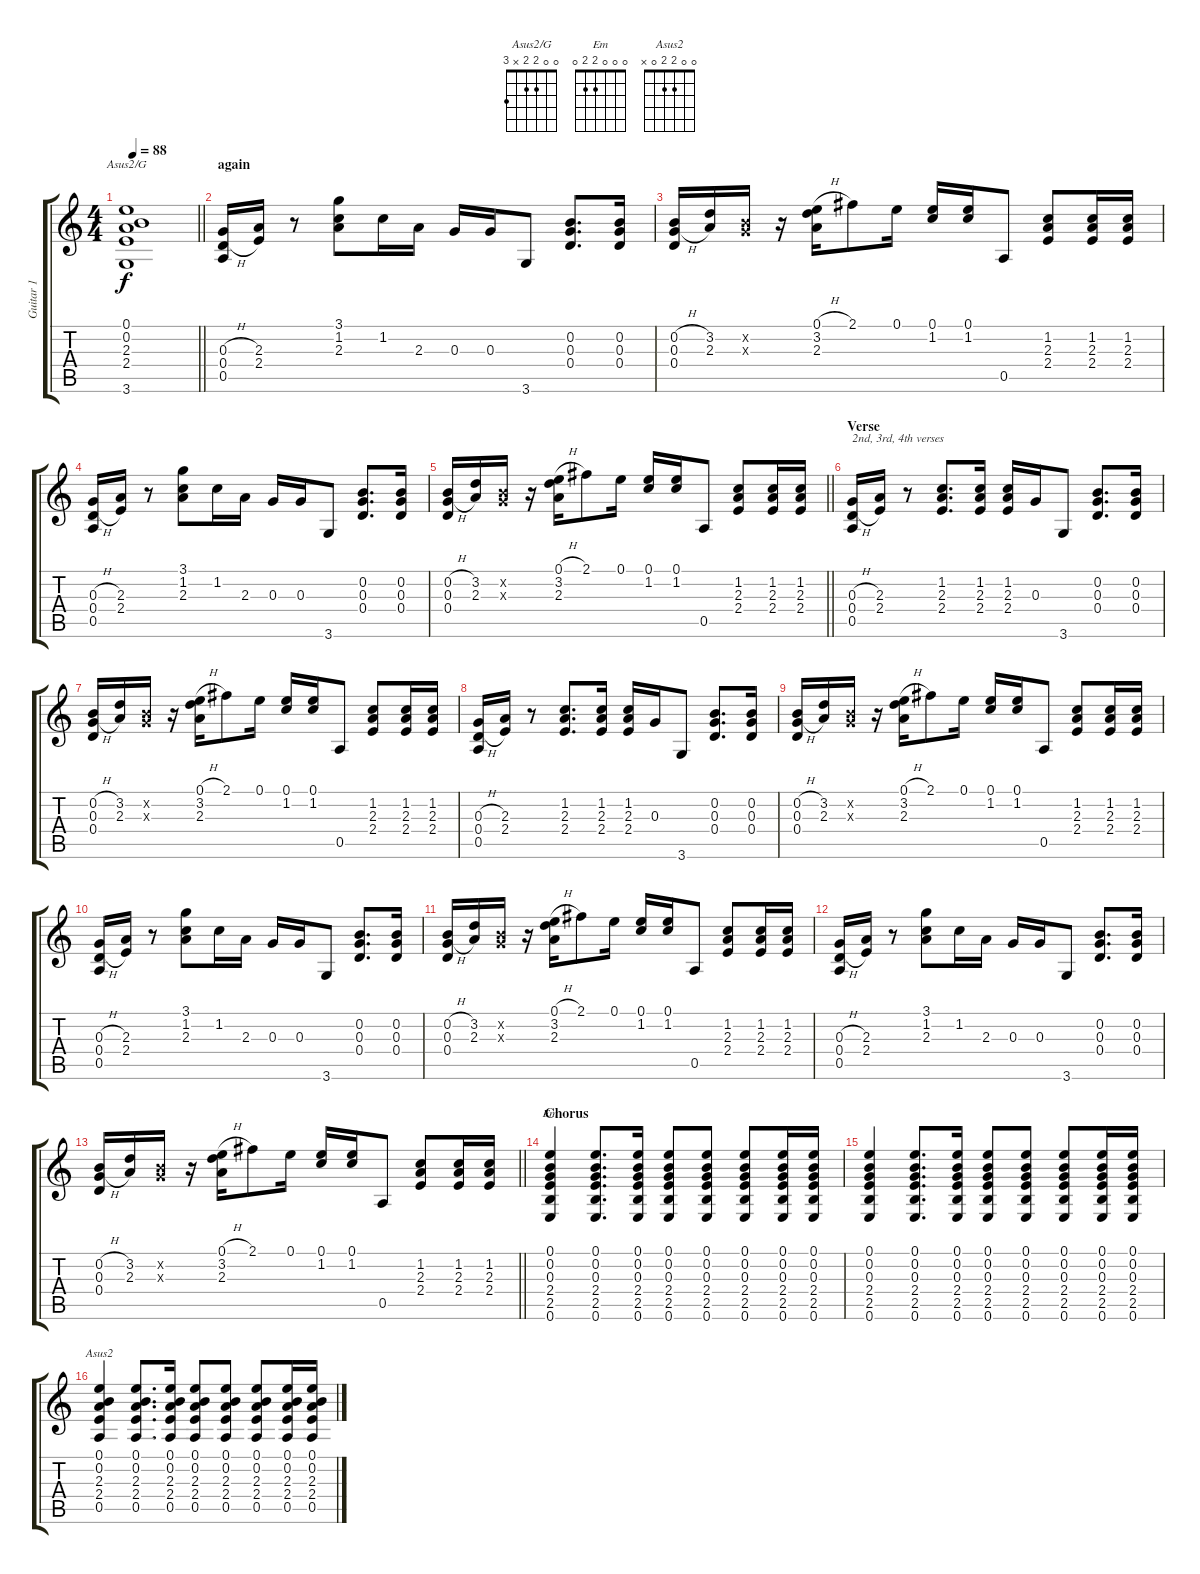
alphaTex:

\track ("Guitar 1" "Guitar 1") {instrument electricguitarjazz}
\staff {score tabs}
\tuning (E4 B3 G3 D3 A2 E2) {hide}
\chord ("Asus2/G" 0 0 2 2 x 3)
\chord ("Em" 0 0 0 2 2 0)
\chord ("Asus2" 0 0 2 2 0 x)
\ts (4 4)
\tempo 88
\clef g2
\barLineRight lightlight
\ks c
(0.1 0.2 2.3 2.4 3.6).1{ch "Asus2/G" dy f} |
\section ("" "again")
(0.3{h} 0.4{h} 0.5).16 (2.3 2.4).16 r.8 (3.1 1.2 2.3).8 1.2.16 2.3.16 0.3.16 0.3.16 3.6.8 (0.2 0.3 0.4).8{d} (0.2 0.3 0.4).16 |
(0.2{h} 0.3{h} 0.4).16 (3.2 2.3).16 (0.2{x} 0.3{x}).16 r.16 (0.1{h} 3.2 2.3).16 2.1.8 0.1.16 (0.1 1.2).16 (0.1 1.2).16 0.5.8 (1.2 2.3 2.4).8 (1.2 2.3 2.4).16 (1.2 2.3 2.4).16 |
(0.3{h} 0.4{h} 0.5).16 (2.3 2.4).16 r.8 (3.1 1.2 2.3).8 1.2.16 2.3.16 0.3.16 0.3.16 3.6.8 (0.2 0.3 0.4).8{d} (0.2 0.3 0.4).16 |
\barLineRight lightlight
(0.2{h} 0.3{h} 0.4).16 (3.2 2.3).16 (0.2{x} 0.3{x}).16 r.16 (0.1{h} 3.2 2.3).16 2.1.8 0.1.16 (0.1 1.2).16 (0.1 1.2).16 0.5.8 (1.2 2.3 2.4).8 (1.2 2.3 2.4).16 (1.2 2.3 2.4).16 |
\section ("" "Verse")
(0.3{h} 0.4{h} 0.5).16{txt "2nd, 3rd, 4th verses"} (2.3 2.4).16 r.8 (1.2 2.3 2.4).8{d} (1.2 2.3 2.4).16 (1.2 2.3 2.4).16 0.3.16 3.6.8 (0.2 0.3 0.4).8{d} (0.2 0.3 0.4).16 |
(0.2{h} 0.3{h} 0.4).16 (3.2 2.3).16 (0.2{x} 0.3{x}).16 r.16 (0.1{h} 3.2 2.3).16 2.1.8 0.1.16 (0.1 1.2).16 (0.1 1.2).16 0.5.8 (1.2 2.3 2.4).8 (1.2 2.3 2.4).16 (1.2 2.3 2.4).16 |
(0.3{h} 0.4{h} 0.5).16 (2.3 2.4).16 r.8 (1.2 2.3 2.4).8{d} (1.2 2.3 2.4).16 (1.2 2.3 2.4).16 0.3.16 3.6.8 (0.2 0.3 0.4).8{d} (0.2 0.3 0.4).16 |
(0.2{h} 0.3{h} 0.4).16 (3.2 2.3).16 (0.2{x} 0.3{x}).16 r.16 (0.1{h} 3.2 2.3).16 2.1.8 0.1.16 (0.1 1.2).16 (0.1 1.2).16 0.5.8 (1.2 2.3 2.4).8 (1.2 2.3 2.4).16 (1.2 2.3 2.4).16 |
(0.3{h} 0.4{h} 0.5).16 (2.3 2.4).16 r.8 (3.1 1.2 2.3).8 1.2.16 2.3.16 0.3.16 0.3.16 3.6.8 (0.2 0.3 0.4).8{d} (0.2 0.3 0.4).16 |
(0.2{h} 0.3{h} 0.4).16 (3.2 2.3).16 (0.2{x} 0.3{x}).16 r.16 (0.1{h} 3.2 2.3).16 2.1.8 0.1.16 (0.1 1.2).16 (0.1 1.2).16 0.5.8 (1.2 2.3 2.4).8 (1.2 2.3 2.4).16 (1.2 2.3 2.4).16 |
(0.3{h} 0.4{h} 0.5).16 (2.3 2.4).16 r.8 (3.1 1.2 2.3).8 1.2.16 2.3.16 0.3.16 0.3.16 3.6.8 (0.2 0.3 0.4).8{d} (0.2 0.3 0.4).16 |
\barLineRight lightlight
(0.2{h} 0.3{h} 0.4).16 (3.2 2.3).16 (0.2{x} 0.3{x}).16 r.16 (0.1{h} 3.2 2.3).16 2.1.8 0.1.16 (0.1 1.2).16 (0.1 1.2).16 0.5.8 (1.2 2.3 2.4).8 (1.2 2.3 2.4).16 (1.2 2.3 2.4).16 |
\section ("" "Chorus")
(0.1 0.2 0.3 2.4 2.5 0.6).4{ch "Em"} (0.1 0.2 0.3 2.4 2.5 0.6).8{d} (0.1 0.2 0.3 2.4 2.5 0.6).16 (0.1 0.2 0.3 2.4 2.5 0.6).8 (0.1 0.2 0.3 2.4 2.5 0.6).8 (0.1 0.2 0.3 2.4 2.5 0.6).8 (0.1 0.2 0.3 2.4 2.5 0.6).16 (0.1 0.2 0.3 2.4 2.5 0.6).16 |
(0.1 0.2 0.3 2.4 2.5 0.6).4 (0.1 0.2 0.3 2.4 2.5 0.6).8{d} (0.1 0.2 0.3 2.4 2.5 0.6).16 (0.1 0.2 0.3 2.4 2.5 0.6).8 (0.1 0.2 0.3 2.4 2.5 0.6).8 (0.1 0.2 0.3 2.4 2.5 0.6).8 (0.1 0.2 0.3 2.4 2.5 0.6).16 (0.1 0.2 0.3 2.4 2.5 0.6).16 |
(0.1 0.2 2.3 2.4 0.5).4{ch "Asus2"} (0.1 0.2 2.3 2.4 0.5).8{d} (0.1 0.2 2.3 2.4 0.5).16 (0.1 0.2 2.3 2.4 0.5).8 (0.1 0.2 2.3 2.4 0.5).8 (0.1 0.2 2.3 2.4 0.5).8 (0.1 0.2 2.3 2.4 0.5).16 (0.1 0.2 2.3 2.4 0.5).16
